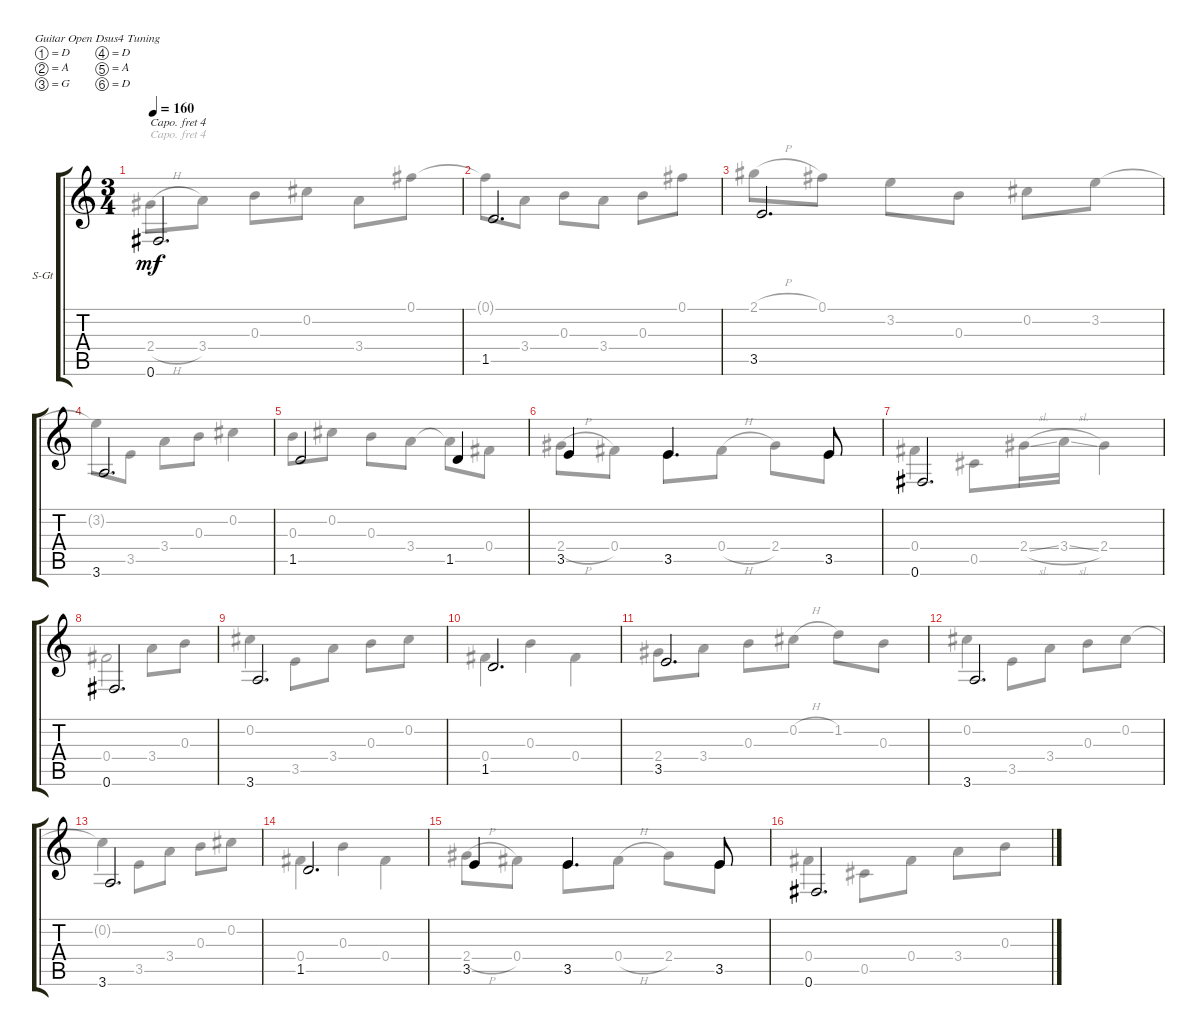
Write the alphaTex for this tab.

\defaultSystemsLayout 4
\bracketExtendMode groupsimilarinstruments
\firstSystemTrackNameOrientation horizontal
\otherSystemsTrackNameOrientation horizontal
\track ("Steel Guitar" "S-Gt") {instrument acousticguitarsteel}
\staff {score tabs}
\capo 4
\tuning (D4 A3 G3 D3 A2 D2)
\voice
\ts (3 4)
\tempo 160
\clef g2
\ks c
0.6.2{d dy mf} |
1.5.2{d} |
3.5.2{d} |
3.6.2{d} |
1.5.2 1.5.4 |
3.5.4 3.5.4{d} 3.5.8 |
0.6.2{d} |
0.6.2{d} |
3.6.2{d} |
1.5.2{d} |
3.5.2{d} |
3.6.2{d} |
3.6.2{d} |
1.5.2{d} |
3.5.4 3.5.4{d} 3.5.8 |
0.6.2{d}
\voice
\clef g2
\ottava regular
\simile none
\ks c
2.4{h}.8{dy mf} 3.4.8 0.3.8 0.2.8 3.4.8 0.1.8 |
0.1{t}.8 3.4.8 0.3.8 3.4.8 0.3.8 0.1.8 |
2.1{h}.8 0.1.8 3.2.8 0.3.8 0.2.8 3.2.8 |
3.2{t}.8 3.5.8 3.4.8 0.3.8 0.2.4 |
0.3.8 0.2.8 0.3.8 3.4.8 3.4{t}.8 0.4.8 |
2.4{h}.8 0.4.8 3.5.8 0.4{h}.8 2.4.8 3.5.8 |
0.4.4 0.5.8 2.4{sl}.16 3.4{sl}.16 2.4.4 |
0.4.2 3.4.8 0.3.8 |
0.2.4 3.5.8 3.4.8 0.3.8 0.2.8 |
0.4.4 0.3.4 0.4.4 |
2.4.8 3.4.8 0.3.8 0.2{h}.8 1.2.8 0.3.8 |
0.2.4 3.5.8 3.4.8 0.3.8 0.2.8 |
0.2{t}.4 3.5.8 3.4.8 0.3.8 0.2.8 |
0.4.4 0.3.4 0.4.4 |
2.4{h}.8 0.4.8 3.5.8 0.4{h}.8 2.4.8 3.5.8 |
0.4.4 0.5.8 0.4.8 3.4.8 0.3.8
